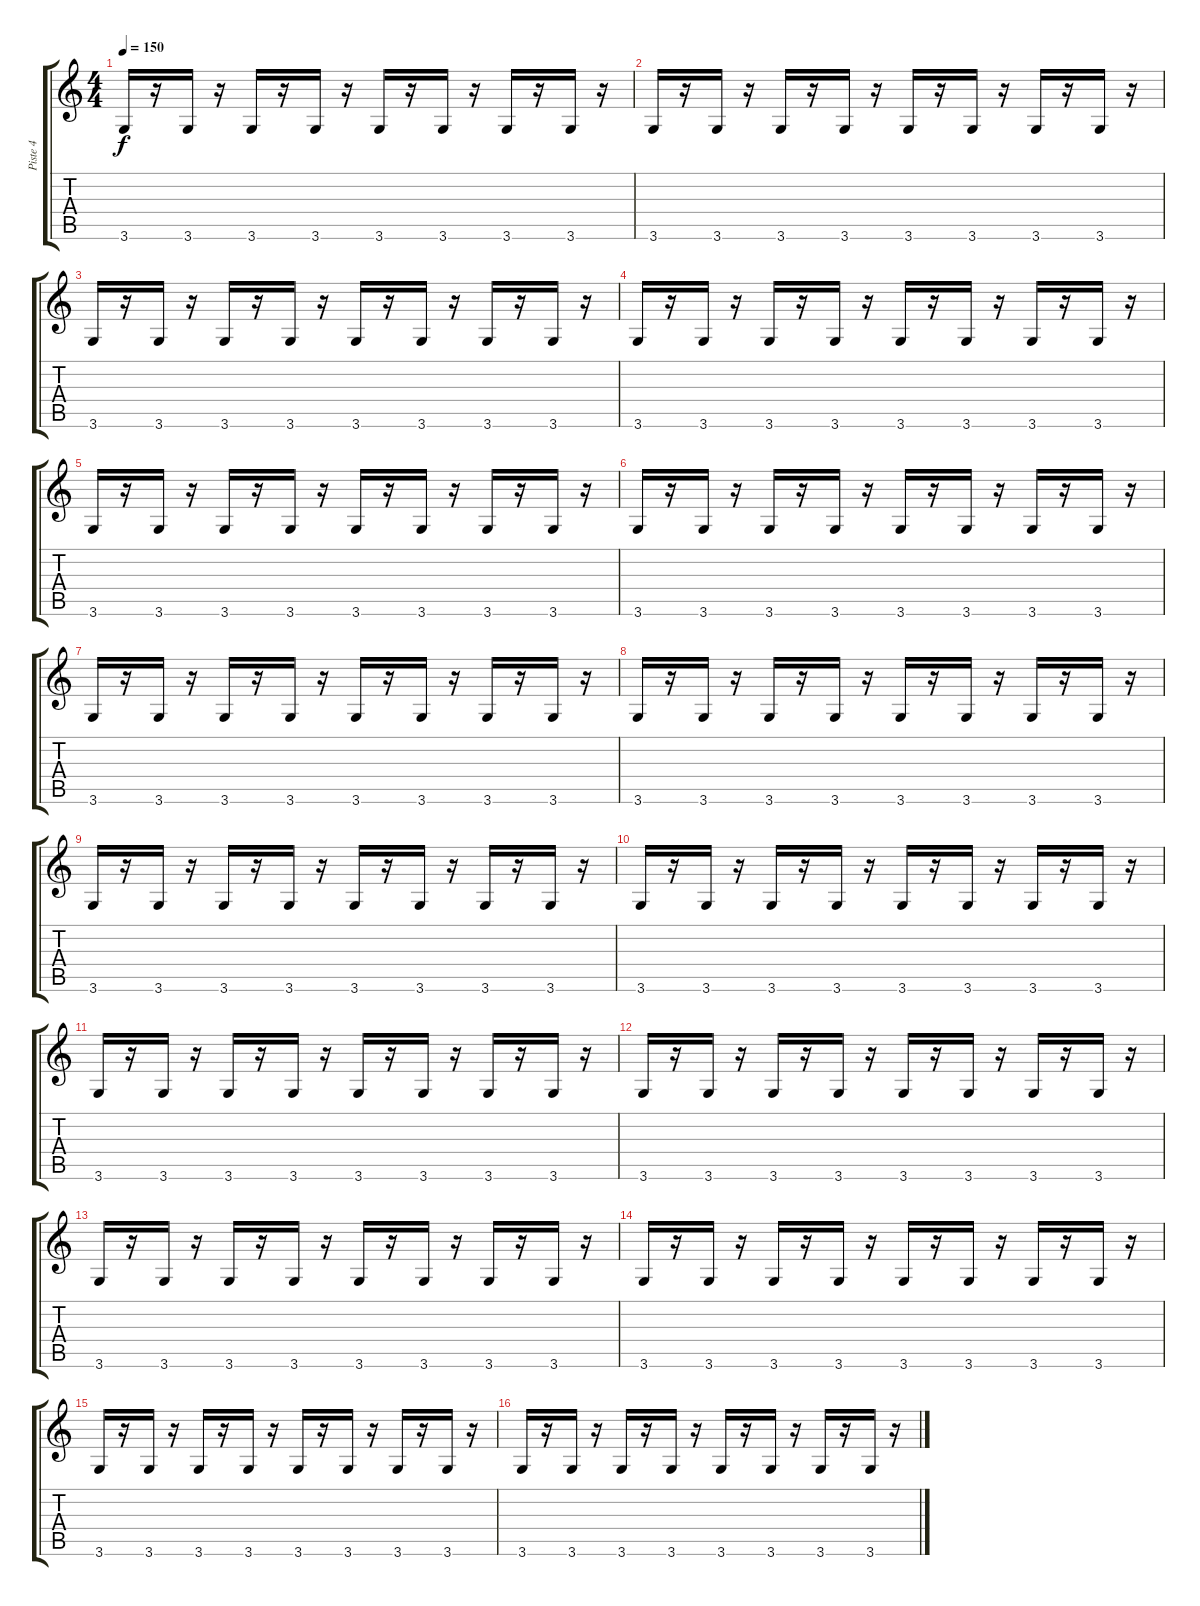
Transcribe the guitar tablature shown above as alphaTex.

\track ("Piste 4" "Piste 4") {instrument overdrivenguitar}
\staff {score tabs}
\tuning (E4 B3 G3 D3 A2 E2) {hide}
\ts (4 4)
\tempo 150
\clef g2
\ks c
3.6.16{dy f} r.16 3.6.16 r.16 3.6.16 r.16 3.6.16 r.16 3.6.16 r.16 3.6.16 r.16 3.6.16 r.16 3.6.16 r.16 |
3.6.16 r.16 3.6.16 r.16 3.6.16 r.16 3.6.16 r.16 3.6.16 r.16 3.6.16 r.16 3.6.16 r.16 3.6.16 r.16 |
3.6.16 r.16 3.6.16 r.16 3.6.16 r.16 3.6.16 r.16 3.6.16 r.16 3.6.16 r.16 3.6.16 r.16 3.6.16 r.16 |
3.6.16 r.16 3.6.16 r.16 3.6.16 r.16 3.6.16 r.16 3.6.16 r.16 3.6.16 r.16 3.6.16 r.16 3.6.16 r.16 |
3.6.16 r.16 3.6.16 r.16 3.6.16 r.16 3.6.16 r.16 3.6.16 r.16 3.6.16 r.16 3.6.16 r.16 3.6.16 r.16 |
3.6.16 r.16 3.6.16 r.16 3.6.16 r.16 3.6.16 r.16 3.6.16 r.16 3.6.16 r.16 3.6.16 r.16 3.6.16 r.16 |
3.6.16 r.16 3.6.16 r.16 3.6.16 r.16 3.6.16 r.16 3.6.16 r.16 3.6.16 r.16 3.6.16 r.16 3.6.16 r.16 |
3.6.16 r.16 3.6.16 r.16 3.6.16 r.16 3.6.16 r.16 3.6.16 r.16 3.6.16 r.16 3.6.16 r.16 3.6.16 r.16 |
3.6.16 r.16 3.6.16 r.16 3.6.16 r.16 3.6.16 r.16 3.6.16 r.16 3.6.16 r.16 3.6.16 r.16 3.6.16 r.16 |
3.6.16 r.16 3.6.16 r.16 3.6.16 r.16 3.6.16 r.16 3.6.16 r.16 3.6.16 r.16 3.6.16 r.16 3.6.16 r.16 |
3.6.16 r.16 3.6.16 r.16 3.6.16 r.16 3.6.16 r.16 3.6.16 r.16 3.6.16 r.16 3.6.16 r.16 3.6.16 r.16 |
3.6.16 r.16 3.6.16 r.16 3.6.16 r.16 3.6.16 r.16 3.6.16 r.16 3.6.16 r.16 3.6.16 r.16 3.6.16 r.16 |
3.6.16 r.16 3.6.16 r.16 3.6.16 r.16 3.6.16 r.16 3.6.16 r.16 3.6.16 r.16 3.6.16 r.16 3.6.16 r.16 |
3.6.16 r.16 3.6.16 r.16 3.6.16 r.16 3.6.16 r.16 3.6.16 r.16 3.6.16 r.16 3.6.16 r.16 3.6.16 r.16 |
3.6.16 r.16 3.6.16 r.16 3.6.16 r.16 3.6.16 r.16 3.6.16 r.16 3.6.16 r.16 3.6.16 r.16 3.6.16 r.16 |
3.6.16 r.16 3.6.16 r.16 3.6.16 r.16 3.6.16 r.16 3.6.16 r.16 3.6.16 r.16 3.6.16 r.16 3.6.16 r.16
